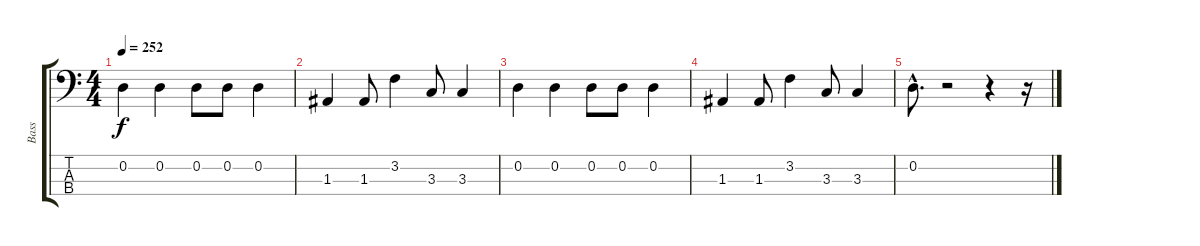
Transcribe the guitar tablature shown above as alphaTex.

\track ("Bass" "Bass") {instrument electricbasspick}
\staff {score tabs}
\tuning (G2 D2 A1 E1) {hide}
\ts (4 4)
\tempo 252
\clef f4
\ks c
0.2.4{dy f} 0.2.4 0.2.8 0.2.8 0.2.4 |
1.3.4 1.3.8 3.2.4 3.3.8 3.3.4 |
0.2.4 0.2.4 0.2.8 0.2.8 0.2.4 |
1.3.4 1.3.8 3.2.4 3.3.8 3.3.4 |
0.2{hac}.8{d} r.2 r.4 r.16
